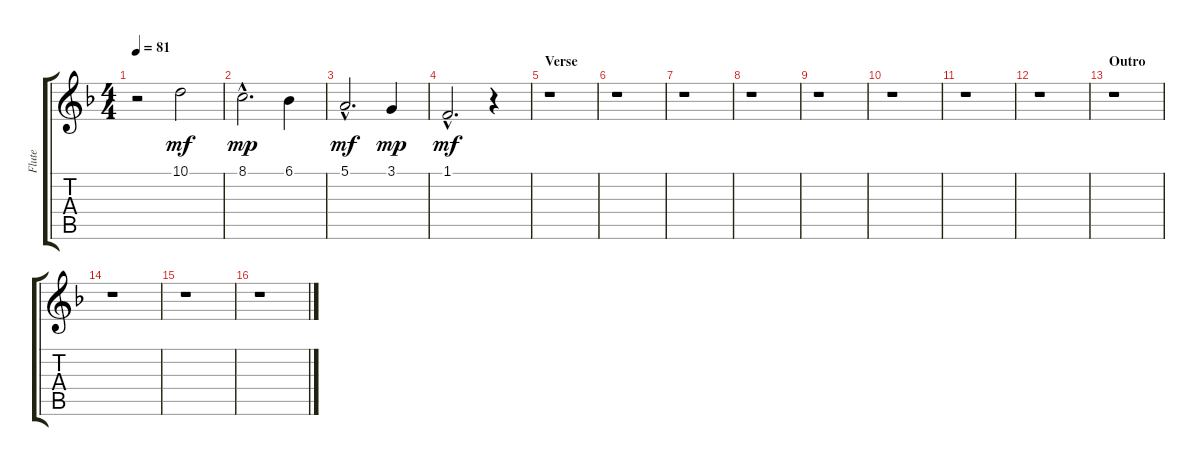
\track ("Flute" "Flute") {instrument flute}
\staff {score tabs}
\tuning (E4 B3 G3 D3 A2 E2) {hide}
\ts (4 4)
\tempo 81
\clef g2
\ks f
r.2{dy mf} 10.1.2 |
8.1{hac}.2{d dy mp} 6.1.4 |
5.1{hac}.2{d dy mf} 3.1.4{dy mp} |
1.1{hac}.2{d dy mf} r.4 |
\section ("" "Verse")
r.1 |
r.1 |
r.1 |
r.1 |
r.1 |
r.1 |
r.1 |
r.1 |
\section ("" "Outro")
r.1 |
r.1 |
r.1 |
r.1
